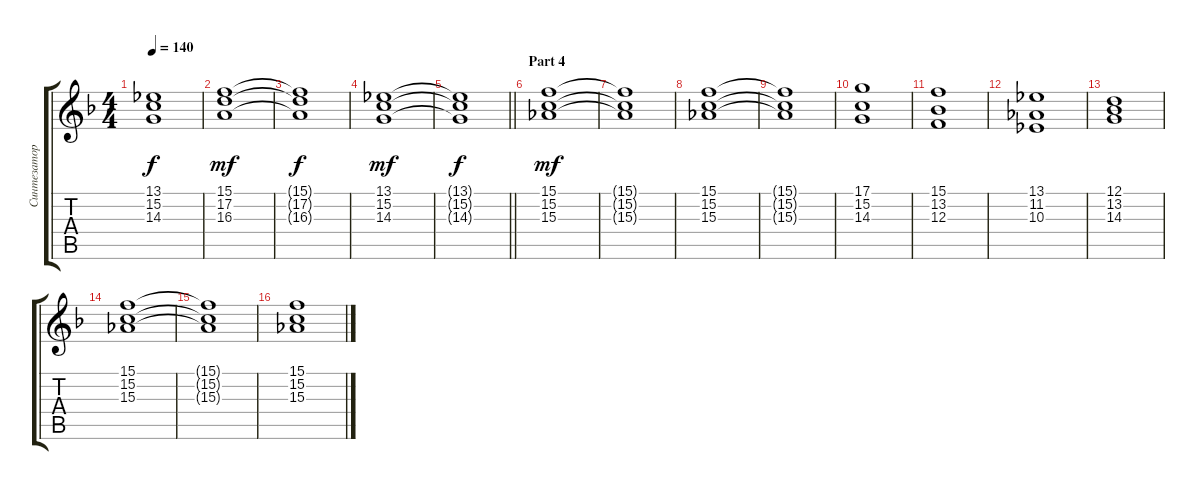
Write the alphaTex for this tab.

\track ("Синтезатор" "Синтезатор") {instrument pad7halo}
\staff {score tabs}
\tuning (D4 A3 F3 C3 G2 D2) {hide}
\ts (4 4)
\tempo 140
\clef g2
\ks dminor
(13.1{t} 15.2{t} 14.3{t}).1{dy f} |
(15.1 17.2 16.3).1{dy mf} |
(15.1{t} 17.2{t} 16.3{t}).1{dy f} |
(13.1 15.2 14.3).1{dy mf} |
\barLineRight lightlight
(13.1{t} 15.2{t} 14.3{t}).1{dy f} |
\section ("" "Part 4")
(15.1 15.2 15.3).1{dy mf} |
(15.1{t} 15.2{t} 15.3{t}).1 |
(15.1 15.2 15.3).1 |
(15.1{t} 15.2{t} 15.3{t}).1 |
(17.1 15.2 14.3).1 |
(15.1 13.2 12.3).1 |
(13.1 11.2 10.3).1 |
(12.1 13.2 14.3).1 |
(15.1 15.2 15.3).1 |
(15.1{t} 15.2{t} 15.3{t}).1 |
(15.1 15.2 15.3).1
